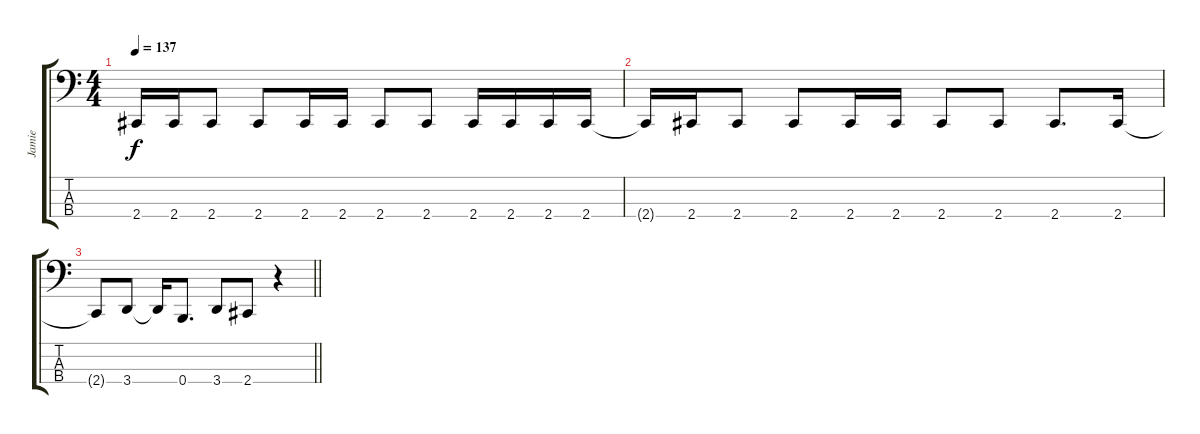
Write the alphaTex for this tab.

\track ("Jamie" "Jamie") {instrument electricbasspick}
\staff {score tabs}
\tuning (E2 B1 Gb1 B0) {hide}
\ts (4 4)
\tempo 137
\clef f4
\ks c
2.4{t}.16{dy f} 2.4.16 2.4.8 2.4.8 2.4.16 2.4.16 2.4.8 2.4.8 2.4.16 2.4.16 2.4.16 2.4.16 |
2.4{t}.16 2.4.16 2.4.8 2.4.8 2.4.16 2.4.16 2.4.8 2.4.8 2.4.8{d} 2.4.16 |
\barLineRight lightlight
2.4{t}.8 3.4.8 3.4{t}.16 0.4.8{d} 3.4.8 2.4.8 r.4
